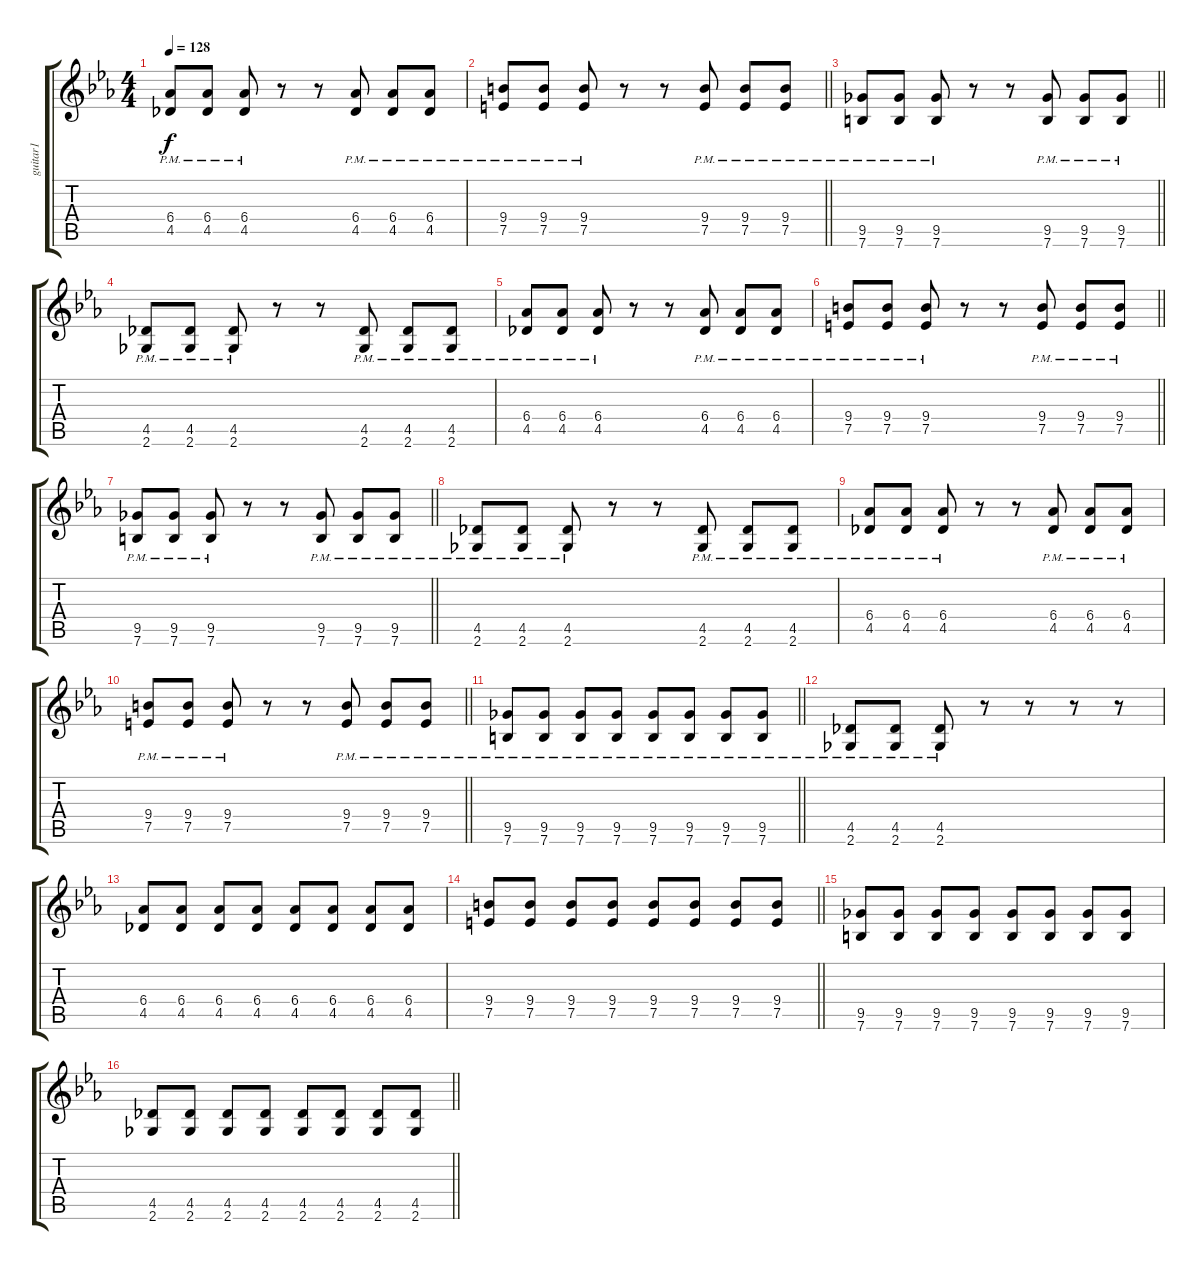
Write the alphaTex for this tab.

\track ("guitar1" "guitar1") {instrument overdrivenguitar}
\staff {score tabs}
\tuning (E4 B3 G3 D3 A2 E2) {hide}
\ts (4 4)
\tempo 128
\clef g2
\ks eb
(6.4{pm} 4.5{pm}).8{dy f} (6.4{pm} 4.5{pm}).8 (6.4{pm} 4.5{pm}).8 r.8 r.8 (6.4{pm} 4.5{pm}).8 (6.4{pm} 4.5{pm}).8 (6.4{pm} 4.5{pm}).8 |
\barLineRight lightlight
(9.4{pm} 7.5{pm}).8 (9.4{pm} 7.5{pm}).8 (9.4{pm} 7.5{pm}).8 r.8 r.8 (9.4{pm} 7.5{pm}).8 (9.4{pm} 7.5{pm}).8 (9.4{pm} 7.5{pm}).8 |
\barLineRight lightlight
(9.5{pm} 7.6{pm}).8 (9.5{pm} 7.6{pm}).8 (9.5{pm} 7.6{pm}).8 r.8 r.8 (9.5{pm} 7.6{pm}).8 (9.5{pm} 7.6{pm}).8 (9.5{pm} 7.6{pm}).8 |
(4.5{pm} 2.6{pm}).8 (4.5{pm} 2.6{pm}).8 (4.5{pm} 2.6{pm}).8 r.8 r.8 (4.5{pm} 2.6{pm}).8 (4.5{pm} 2.6{pm}).8 (4.5{pm} 2.6{pm}).8 |
(6.4{pm} 4.5{pm}).8 (6.4{pm} 4.5{pm}).8 (6.4{pm} 4.5{pm}).8 r.8 r.8 (6.4{pm} 4.5{pm}).8 (6.4{pm} 4.5{pm}).8 (6.4{pm} 4.5{pm}).8 |
\barLineRight lightlight
(9.4{pm} 7.5{pm}).8 (9.4{pm} 7.5{pm}).8 (9.4{pm} 7.5{pm}).8 r.8 r.8 (9.4{pm} 7.5{pm}).8 (9.4{pm} 7.5{pm}).8 (9.4{pm} 7.5{pm}).8 |
\barLineRight lightlight
(9.5{pm} 7.6{pm}).8 (9.5{pm} 7.6{pm}).8 (9.5{pm} 7.6{pm}).8 r.8 r.8 (9.5{pm} 7.6{pm}).8 (9.5{pm} 7.6{pm}).8 (9.5{pm} 7.6{pm}).8 |
(4.5{pm} 2.6{pm}).8 (4.5{pm} 2.6{pm}).8 (4.5{pm} 2.6{pm}).8 r.8 r.8 (4.5{pm} 2.6{pm}).8 (4.5{pm} 2.6{pm}).8 (4.5{pm} 2.6{pm}).8 |
(6.4{pm} 4.5{pm}).8 (6.4{pm} 4.5{pm}).8 (6.4{pm} 4.5{pm}).8 r.8 r.8 (6.4{pm} 4.5{pm}).8 (6.4{pm} 4.5{pm}).8 (6.4{pm} 4.5{pm}).8 |
\barLineRight lightlight
(9.4{pm} 7.5{pm}).8 (9.4{pm} 7.5{pm}).8 (9.4{pm} 7.5{pm}).8 r.8 r.8 (9.4{pm} 7.5{pm}).8 (9.4{pm} 7.5{pm}).8 (9.4{pm} 7.5{pm}).8 |
\barLineRight lightlight
(9.5{pm} 7.6{pm}).8 (9.5{pm} 7.6{pm}).8 (9.5{pm} 7.6{pm}).8 (9.5{pm} 7.6{pm}).8 (9.5{pm} 7.6{pm}).8 (9.5{pm} 7.6{pm}).8 (9.5{pm} 7.6{pm}).8 (9.5{pm} 7.6{pm}).8 |
(4.5{pm} 2.6{pm}).8 (4.5{pm} 2.6{pm}).8 (4.5{pm} 2.6{pm}).8 r.8 r.8 r.8 r.8 |
(6.4 4.5).8 (6.4 4.5).8 (6.4 4.5).8 (6.4 4.5).8 (6.4 4.5).8 (6.4 4.5).8 (6.4 4.5).8 (6.4 4.5).8 |
\barLineRight lightlight
(9.4 7.5).8 (9.4 7.5).8 (9.4 7.5).8 (9.4 7.5).8 (9.4 7.5).8 (9.4 7.5).8 (9.4 7.5).8 (9.4 7.5).8 |
(9.5 7.6).8 (9.5 7.6).8 (9.5 7.6).8 (9.5 7.6).8 (9.5 7.6).8 (9.5 7.6).8 (9.5 7.6).8 (9.5 7.6).8 |
\barLineRight lightlight
(4.5 2.6).8 (4.5 2.6).8 (4.5 2.6).8 (4.5 2.6).8 (4.5 2.6).8 (4.5 2.6).8 (4.5 2.6).8 (4.5 2.6).8
